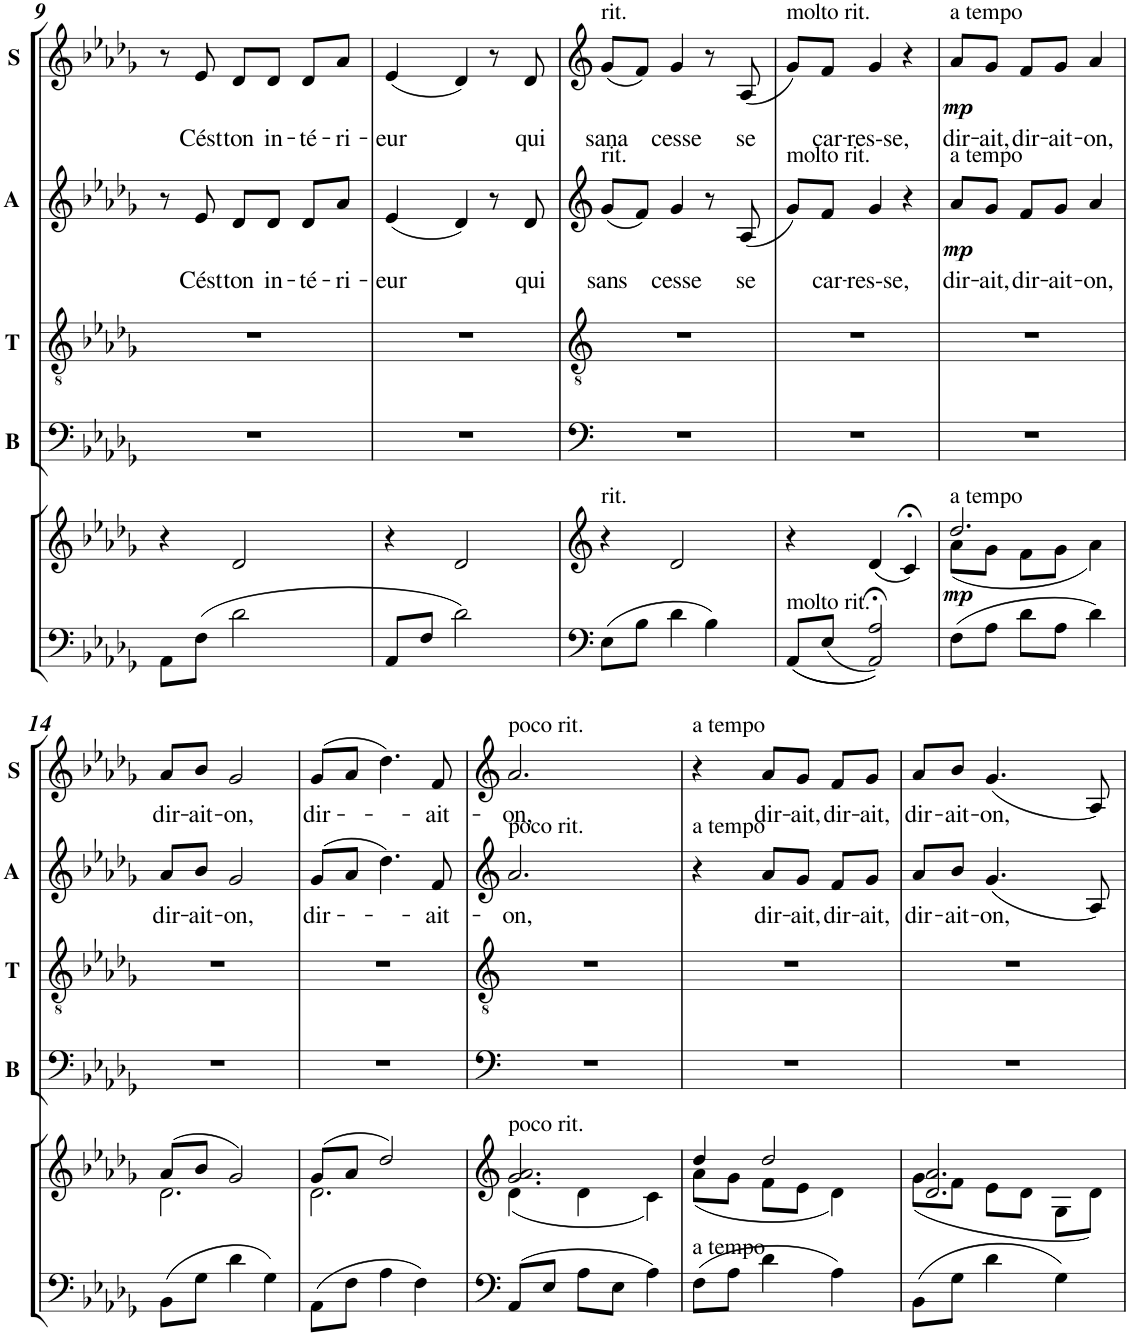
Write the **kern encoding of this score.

**kern	**kern	**dynam	**kern	**kern	**kern	**text	**dynam	**kern	**text	**dynam
*part6	*part5	*part5	*part4	*part3	*part2	*part2	*part2	*part1	*part1	*part1
*staff6	*staff5	*staff5	*staff4	*staff3	*staff2	*staff2	*staff2	*staff1	*staff1	*staff1
*I"P2	*I"P1	*	*I"Basso	*I"Tenor	*I"Alto	*	*	*I"Soprano	*	*
*	*	*	*I'B	*I'T	*I'A	*	*	*I'S	*	*
!!LO:PB:g=z
*clefF4	*clefG2	*	*clefF4	*clefGv2	*clefG2	*	*	*clefG2	*	*
*k[b-e-a-d-g-]	*k[b-e-a-d-g-]	*	*k[b-e-a-d-g-]	*k[b-e-a-d-g-]	*k[b-e-a-d-g-]	*	*	*k[b-e-a-d-g-]	*	*
*M3/4	*M3/4	*	*M3/4	*M3/4	*M3/4	*	*	*M3/4	*	*
=9	=9	=9	=9	=9	=9	=9	=9	=9	=9	=9
8AA-\L	4r	.	2.r	2.r	8r	.	.	8r	.	.
!	!	!	!	!	!	!LO:LY:b	!	!	!LO:LY:b	!
(8F\J	.	.	.	.	8e-/	Cést	.	8e-/	Cést	.
!	!	!	!	!	!	!LO:LY:b	!	!	!LO:LY:b	!
2d-\	2d-/	.	.	.	8d-/L	ton	.	8d-/L	ton	.
!	!	!	!	!	!	!LO:LY:b	!	!	!LO:LY:b	!
.	.	.	.	.	8d-/J	in-	.	8d-/J	in-	.
!	!	!	!	!	!	!LO:LY:b	!	!	!LO:LY:b	!
.	.	.	.	.	8d-/L	té-	.	8d-/L	té-	.
!	!	!	!	!	!	!LO:LY:b	!	!	!LO:LY:b	!
.	.	.	.	.	8a-/J	ri-	.	8a-/J	ri-	.
=10	=10	=10	=10	=10	=10	=10	=10	=10	=10	=10
!	!	!	!	!	!	!LO:LY:b	!	!	!LO:LY:b	!
8AA-/L	4r	.	2.r	2.r	(4e-/	eur	.	(4e-/	eur	.
8F/J	.	.	.	.	.	.	.	.	.	.
2d-\)	2d-/	.	.	.	4d-/)	.	.	4d-/)	.	.
.	.	.	.	.	8r	.	.	8r	.	.
!	!	!	!	!	!	!LO:LY:b	!	!	!LO:LY:b	!
.	.	.	.	.	8d-/	qui	.	8d-/	qui	.
=11	=11	=11	=11	=11	=11	=11	=11	=11	=11	=11
!	!	!	!	!	!	!	!	!LO:TX:a:t=rit.	!	!
!	!	!	!	!	!LO:TX:a:t=rit.	!	!	!	!	!
!	!LO:TX:a:t=rit.	!	!	!	!	!	!	!	!	!
!	!	!	!	!	!	!LO:LY:b	!	!	!LO:LY:b	!
(8E-\L	4r	.	2.r	2.r	(8g-/L	sans	.	(8g-/L	sana	.
8B-\J	.	.	.	.	8f/J)	.	.	8f/J)	.	.
!	!	!	!	!	!	!LO:LY:b	!	!	!LO:LY:b	!
4d-\	2d-/	.	.	.	4g-/	cesse	.	4g-/	cesse	.
4B-\)	.	.	.	.	8r	.	.	8r	.	.
!	!	!	!	!	!	!LO:LY:b	!	!	!LO:LY:b	!
.	.	.	.	.	(8A-/	se	.	(8A-/	se	.
=12	=12	=12	=12	=12	=12	=12	=12	=12	=12	=12
!	!	!	!	!	!	!	!	!LO:TX:a:t=molto rit.	!	!
!	!	!	!	!	!LO:TX:a:t=molto rit.	!	!	!	!	!
!LO:TX:a:t=molto rit.	!	!	!	!	!	!	!	!	!	!
((8AA-/L	4r	.	2.r	2.r	8g-/L)	.	.	8g-/L)	.	.
!	!	!	!	!	!	!LO:LY:b	!	!	!LO:LY:b	!
(8E-/J	.	.	.	.	8f/J	car-	.	8f/J	car-	.
!	!	!	!	!	!	!LO:LY:b	!	!	!LO:LY:b	!
2AA-/> 2A-/>)))	(4d-/	.	.	.	4g-/	res-se,	.	4g-/	res-se,	.
.	4c>/)	.	.	.	4r	.	.	4r	.	.
=13	=13	=13	=13	=13	=13	=13	=13	=13	=13	=13
*	*^	*	*	*	*	*	*	*	*	*
!	!	!	!	!	!	!	!	!	!LO:TX:a:t=a tempo	!	!
!	!	!	!	!	!	!LO:TX:a:t=a tempo	!	!	!	!	!
!	!LO:TX:a:t=a tempo	!	!	!	!	!	!	!	!	!	!
!	!	!	!LO:DY:b	!	!	!	!LO:LY:b	!LO:DY:b	!	!LO:LY:b	!LO:DY:b
(8F\L	2.dd-/	(8a-\L	mp	2.r	2.r	8a-/L	dir-	mp	8a-/L	dir-	mp
!	!	!	!	!	!	!	!LO:LY:b	!	!	!LO:LY:b	!
8A-\J	.	8g-\J	.	.	.	8g-/J	ait,	.	8g-/J	ait,	.
!	!	!	!	!	!	!	!LO:LY:b	!	!	!LO:LY:b	!
8d-\L	.	8f\L	.	.	.	8f/L	dir-	.	8f/L	dir-	.
!	!	!	!	!	!	!	!LO:LY:b	!	!	!LO:LY:b	!
8A-\J	.	8g-\J	.	.	.	8g-/J	ait-	.	8g-/J	ait-	.
!	!	!	!	!	!	!	!LO:LY:b	!	!	!LO:LY:b	!
4d-\)	.	4a-\)	.	.	.	4a-/	on,	.	4a-/	on,	.
!!LO:LB:g=z
=14	=14	=14	=14	=14	=14	=14	=14	=14	=14	=14	=14
!	!	!	!	!	!	!	!LO:LY:b	!	!	!LO:LY:b	!
(8BB-\L	(8a-/L	2.d-\	.	2.r	2.r	8a-/L	dir-	.	8a-/L	dir-	.
!	!	!	!	!	!	!	!LO:LY:b	!	!	!LO:LY:b	!
8G-\J	8b-/J	.	.	.	.	8b-/J	ait-	.	8b-/J	ait-	.
!	!	!	!	!	!	!	!LO:LY:b	!	!	!LO:LY:b	!
4d-\	2g-/)	.	.	.	.	2g-/	on,	.	2g-/	on,	.
4G-\)	.	.	.	.	.	.	.	.	.	.	.
=15	=15	=15	=15	=15	=15	=15	=15	=15	=15	=15	=15
!	!	!	!	!	!	!	!LO:LY:b	!	!	!LO:LY:b	!
(8AA-\L	(8g-/L	2.d-\	.	2.r	2.r	(8g-/L	dir-	.	(8g-/L	dir-	.
8F\J	8a-/J	.	.	.	.	8a-/J	.	.	8a-/J	.	.
4A-\	2dd-/)	.	.	.	.	4.dd-\)	.	.	4.dd-\)	.	.
4F\)	.	.	.	.	.	.	.	.	.	.	.
!	!	!	!	!	!	!	!LO:LY:b	!	!	!LO:LY:b	!
.	.	.	.	.	.	8f/	ait-	.	8f/	ait-	.
=16	=16	=16	=16	=16	=16	=16	=16	=16	=16	=16	=16
!	!	!	!	!	!	!	!	!	!LO:TX:a:t=poco rit.	!	!
!	!	!	!	!	!	!LO:TX:a:t=poco rit.	!	!	!	!	!
!	!LO:TX:a:t=poco rit.	!	!	!	!	!	!	!	!	!	!
!	!	!	!	!	!	!	!LO:LY:b	!	!	!LO:LY:b	!
(8AA-/L	2.g-/ 2.a-/	(4d-\	.	2.r	2.r	2.a-/	on,	.	2.a-/	on,	.
8E-/J	.	.	.	.	.	.	.	.	.	.	.
8A-\L	.	4d-\	.	.	.	.	.	.	.	.	.
8E-\J	.	.	.	.	.	.	.	.	.	.	.
4A-\)	.	4c\)	.	.	.	.	.	.	.	.	.
=17	=17	=17	=17	=17	=17	=17	=17	=17	=17	=17	=17
!	!	!	!	!	!	!	!	!	!LO:TX:a:t=a tempo	!	!
!	!	!	!	!	!	!LO:TX:a:t=a tempo	!	!	!	!	!
!LO:TX:a:t=a tempo	!	!	!	!	!	!	!	!	!	!	!
(8F\L	4dd-/	(8a-\L	.	2.r	2.r	4r	.	.	4r	.	.
8A-\J	.	8g-\J	.	.	.	.	.	.	.	.	.
!	!	!	!	!	!	!	!LO:LY:b	!	!	!LO:LY:b	!
4d-\	2dd-/	8f\L	.	.	.	8a-/L	dir-	.	8a-/L	dir-	.
!	!	!	!	!	!	!	!LO:LY:b	!	!	!LO:LY:b	!
.	.	8e-\J	.	.	.	8g-/J	ait,	.	8g-/J	ait,	.
!	!	!	!	!	!	!	!LO:LY:b	!	!	!LO:LY:b	!
4A-\)	.	4d-\)	.	.	.	8f/L	dir-	.	8f/L	dir-	.
!	!	!	!	!	!	!	!LO:LY:b	!	!	!LO:LY:b	!
.	.	.	.	.	.	8g-/J	ait,	.	8g-/J	ait,	.
=18	=18	=18	=18	=18	=18	=18	=18	=18	=18	=18	=18
!	!	!	!	!	!	!	!LO:LY:b	!	!	!LO:LY:b	!
(8BB-\L	2.d-/ 2.a-/	(8g-\L	.	2.r	2.r	8a-/L	dir-	.	8a-/L	dir-	.
!	!	!	!	!	!	!	!LO:LY:b	!	!	!LO:LY:b	!
8G-\J	.	8f\J	.	.	.	8b-/J	ait-	.	8b-/J	ait-	.
!	!	!	!	!	!	!	!LO:LY:b	!	!	!LO:LY:b	!
4d-\	.	8e-\L	.	.	.	(4.g-/	on,	.	(4.g-/	on,	.
.	.	8d-\J	.	.	.	.	.	.	.	.	.
4G-\)	.	8G-\L	.	.	.	.	.	.	.	.	.
.	.	8d-\J)	.	.	.	8A-/)	.	.	8A-/)	.	.
*	*v	*v	*	*	*	*	*	*	*	*	*
=	=	=	=	=	=	=	=	=	=	=
*-	*-	*-	*-	*-	*-	*-	*-	*-	*-	*-
